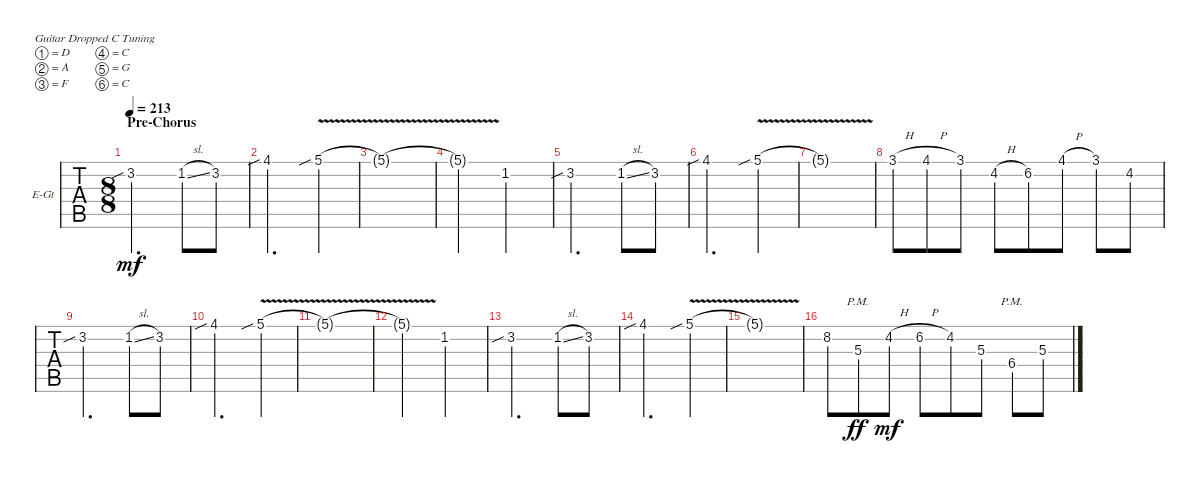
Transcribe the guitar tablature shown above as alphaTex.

\defaultSystemsLayout 4
\bracketExtendMode groupsimilarinstruments
\firstSystemTrackNameOrientation horizontal
\otherSystemsTrackNameOrientation horizontal
\track ("Electric Guitar Center" "E-Gt") {instrument distortionguitar}
\staff {tabs}
\tuning (D4 A3 F3 C3 G2 C2)
\ts (8 8)
\section ("" "Pre-Chorus")
\tempo 213
\clef g2
\ks c
3.2{sib}.2{d dy mf} 1.2{sl}.8 3.2.8 |
4.1{sib}.2{d} 5.1{v sib}.4 |
5.1{v t}.1 |
5.1{v t}.2 1.2.2 |
3.2{sib}.2{d} 1.2{sl}.8 3.2.8 |
4.1{sib}.2{d} 5.1{v sib}.4 |
5.1{v t}.1 |
3.1{h}.8 4.1{h}.8 3.1.8 4.2{h}.8 6.2.8 4.1{h}.8 3.1.8 4.2.8 |
3.2{sib}.2{d} 1.2{sl}.8 3.2.8 |
4.1{sib}.2{d} 5.1{v sib}.4 |
5.1{v t}.1 |
5.1{v t}.2 1.2.2 |
3.2{sib}.2{d} 1.2{sl}.8 3.2.8 |
4.1{sib}.2{d} 5.1{v sib}.4 |
5.1{v t}.1 |
8.2.8 5.3{pm}.8{dy ff} 4.2{h}.8{dy mf} 6.2{h}.8 4.2.8 5.3.8 6.4{pm}.8 5.3.8
